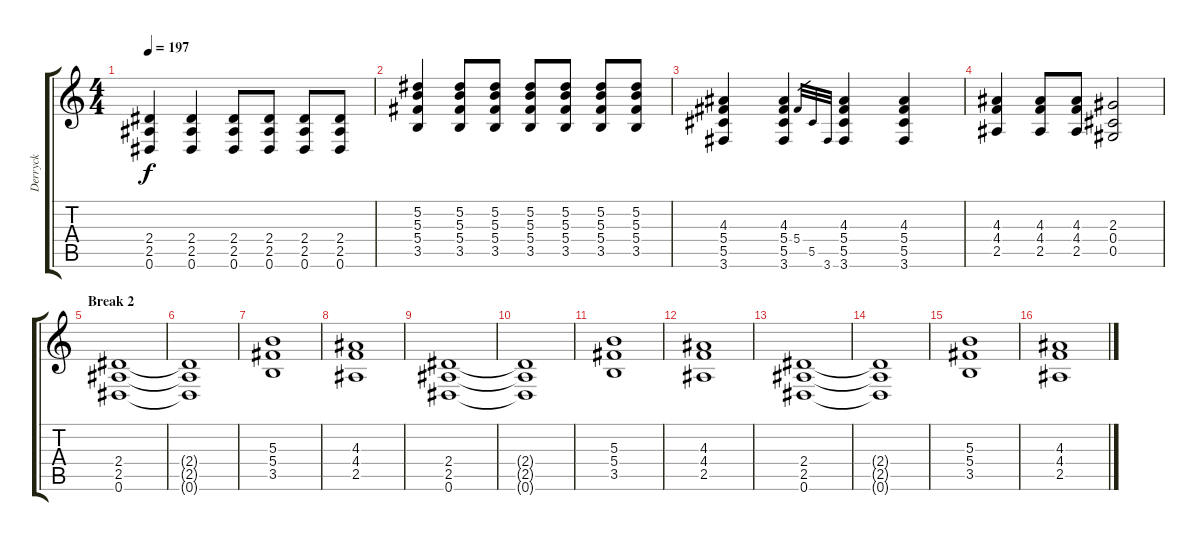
\track ("Derryck" "Derryck") {instrument distortionguitar}
\staff {score tabs}
\tuning (Eb4 Bb3 Gb3 Db3 Ab2 Eb2) {hide}
\ts (4 4)
\tempo 197
\clef g2
\ks c
(2.4 2.5 0.6).4{dy f} (2.4 2.5 0.6).4 (2.4 2.5 0.6).8 (2.4 2.5 0.6).8 (2.4 2.5 0.6).8 (2.4 2.5 0.6).8 |
(5.2 5.3 5.4 3.5).4 (5.2 5.3 5.4 3.5).8 (5.2 5.3 5.4 3.5).8 (5.2 5.3 5.4 3.5).8 (5.2 5.3 5.4 3.5).8 (5.2 5.3 5.4 3.5).8 (5.2 5.3 5.4 3.5).8 |
(4.3 5.4 5.5 3.6).4 (4.3 5.4 5.5 3.6).4 5.4.32{gr} 5.5.32{gr} 3.6.32{gr} (4.3 5.4 5.5 3.6).4 (4.3 5.4 5.5 3.6).4 |
(4.3 4.4 2.5).4 (4.3 4.4 2.5).8 (4.3 4.4 2.5).8 (2.3 0.4 0.5).2 |
\section ("" "Break 2")
(2.4 2.5 0.6).1 |
(2.4{t} 2.5{t} 0.6{t}).1 |
(5.3 5.4 3.5).1 |
(4.3 4.4 2.5).1 |
(2.4 2.5 0.6).1 |
(2.4{t} 2.5{t} 0.6{t}).1 |
(5.3 5.4 3.5).1 |
(4.3 4.4 2.5).1 |
(2.4 2.5 0.6).1 |
(2.4{t} 2.5{t} 0.6{t}).1 |
(5.3 5.4 3.5).1 |
(4.3 4.4 2.5).1
